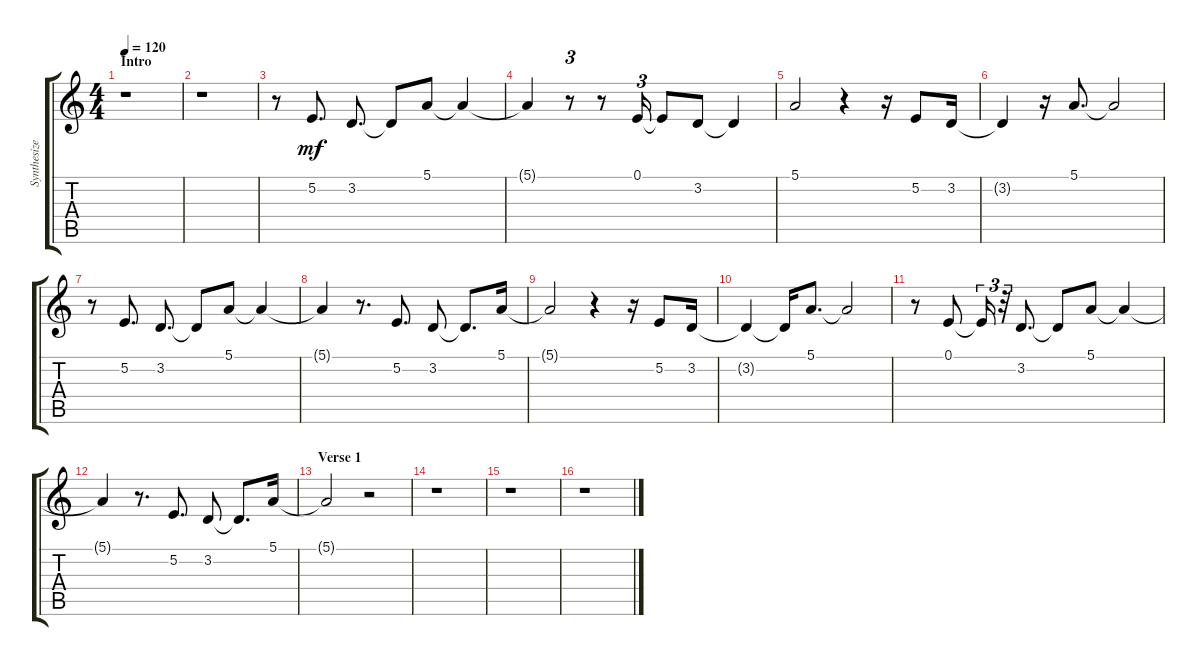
\track ("Synthesizer (Staff 1)" "Synthesize") {instrument fx5brightness}
\staff {score tabs}
\tuning (E4 B3 G3 D3 A2 E2) {hide}
\ts (4 4)
\section ("" "Intro")
\tempo 120
\clef g2
\ks aminor
r.1{dy mf instrument fx5brightness} |
r.1 |
r.8 5.2.8{d} 3.2.8{d} 3.2{t}.8 5.1.8 5.1{t}.4 |
5.1{t}.4 r.8{tu (3 2)} r.8 0.1.16{tu (3 2)} 0.1{t}.8 3.2.8 3.2{t}.4 |
5.1.2 r.4 r.16 5.2.8 3.2.16 |
3.2{t}.4 r.16 5.1.8{d} 5.1{t}.2 |
r.8 5.2.8{d} 3.2.8{d} 3.2{t}.8 5.1.8 5.1{t}.4 |
5.1{t}.4 r.8{d} 5.2.8{d} 3.2.8 3.2{t}.8{d} 5.1.16 |
5.1{t}.2 r.4 r.16 5.2.8 3.2.16 |
3.2{t}.4 3.2{t}.16 5.1.8{d} 5.1{t}.2 |
r.8 0.1.8 0.1{t}.16{tu (3 2)} r.32{tu (3 2)} 3.2.8{d} 3.2{t}.8 5.1.8 5.1{t}.4 |
5.1{t}.4 r.8{d} 5.2.8{d} 3.2.8 3.2{t}.8{d} 5.1.16 |
\section ("" "Verse 1")
5.1{t}.2 r.2 |
r.1 |
r.1 |
r.1
